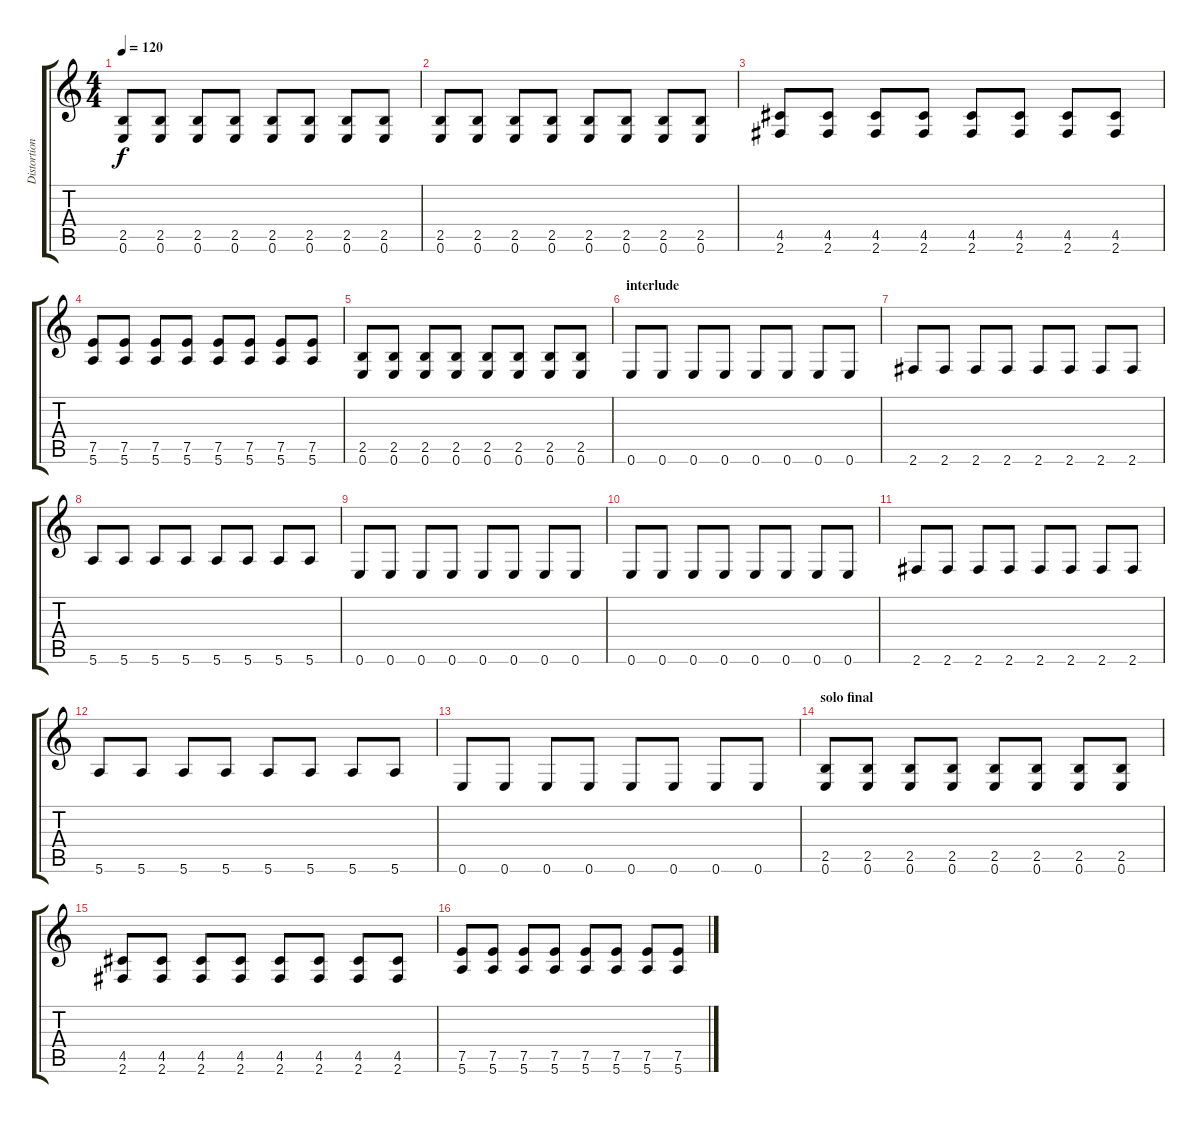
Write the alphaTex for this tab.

\track ("Distortion Guitar" "Distortion") {instrument distortionguitar}
\staff {score tabs}
\tuning (E4 B3 G3 D3 A2 E2) {hide}
\ts (4 4)
\tempo 120
\clef g2
\ks c
(2.5 0.6).8{dy f} (2.5 0.6).8 (2.5 0.6).8 (2.5 0.6).8 (2.5 0.6).8 (2.5 0.6).8 (2.5 0.6).8 (2.5 0.6).8 |
(2.5 0.6).8 (2.5 0.6).8 (2.5 0.6).8 (2.5 0.6).8 (2.5 0.6).8 (2.5 0.6).8 (2.5 0.6).8 (2.5 0.6).8 |
(4.5 2.6).8 (4.5 2.6).8 (4.5 2.6).8 (4.5 2.6).8 (4.5 2.6).8 (4.5 2.6).8 (4.5 2.6).8 (4.5 2.6).8 |
(7.5 5.6).8 (7.5 5.6).8 (7.5 5.6).8 (7.5 5.6).8 (7.5 5.6).8 (7.5 5.6).8 (7.5 5.6).8 (7.5 5.6).8 |
(2.5 0.6).8 (2.5 0.6).8 (2.5 0.6).8 (2.5 0.6).8 (2.5 0.6).8 (2.5 0.6).8 (2.5 0.6).8 (2.5 0.6).8 |
\section ("" "interlude")
0.6.8 0.6.8 0.6.8 0.6.8 0.6.8 0.6.8 0.6.8 0.6.8 |
2.6.8 2.6.8 2.6.8 2.6.8 2.6.8 2.6.8 2.6.8 2.6.8 |
5.6.8 5.6.8 5.6.8 5.6.8 5.6.8 5.6.8 5.6.8 5.6.8 |
0.6.8 0.6.8 0.6.8 0.6.8 0.6.8 0.6.8 0.6.8 0.6.8 |
0.6.8 0.6.8 0.6.8 0.6.8 0.6.8 0.6.8 0.6.8 0.6.8 |
2.6.8 2.6.8 2.6.8 2.6.8 2.6.8 2.6.8 2.6.8 2.6.8 |
5.6.8 5.6.8 5.6.8 5.6.8 5.6.8 5.6.8 5.6.8 5.6.8 |
0.6.8 0.6.8 0.6.8 0.6.8 0.6.8 0.6.8 0.6.8 0.6.8 |
\section ("" "solo final")
(2.5 0.6).8 (2.5 0.6).8 (2.5 0.6).8 (2.5 0.6).8 (2.5 0.6).8 (2.5 0.6).8 (2.5 0.6).8 (2.5 0.6).8 |
(4.5 2.6).8 (4.5 2.6).8 (4.5 2.6).8 (4.5 2.6).8 (4.5 2.6).8 (4.5 2.6).8 (4.5 2.6).8 (4.5 2.6).8 |
(7.5 5.6).8 (7.5 5.6).8 (7.5 5.6).8 (7.5 5.6).8 (7.5 5.6).8 (7.5 5.6).8 (7.5 5.6).8 (7.5 5.6).8
